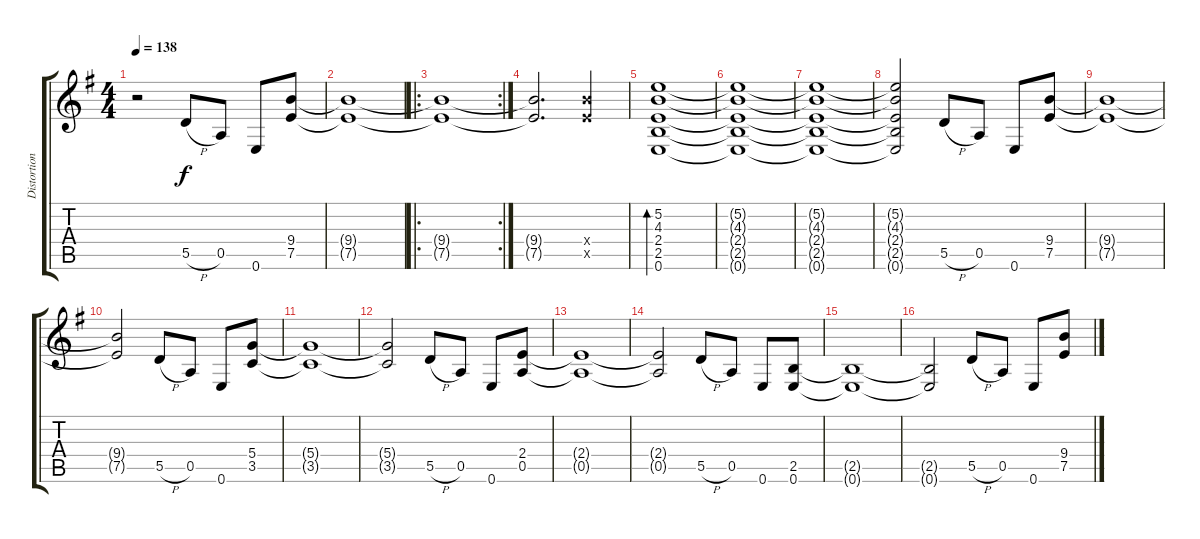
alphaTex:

\track ("Distortion Guitar" "Distortion") {instrument overdrivenguitar}
\staff {score tabs}
\tuning (E4 B3 G3 D3 A2 E2) {hide}
\ts (4 4)
\tempo 138
\clef g2
\ks g
r.2{dy f instrument overdrivenguitar} 5.5{h}.8 0.5.8 0.6.8 (9.4 7.5).8 |
(9.4{t} 7.5{t}).1 |
\ro
\rc 2
(9.4{t} 7.5{t}).1 |
(9.4{t} 7.5{t}).2{d} (9.4{x} 7.5{x}).4 |
(5.2 4.3 2.4 2.5 0.6).1{bd 30} |
(5.2{t} 4.3{t} 2.4{t} 2.5{t} 0.6{t}).1 |
(5.2{t} 4.3{t} 2.4{t} 2.5{t} 0.6{t}).1 |
(5.2{t} 4.3{t} 2.4{t} 2.5{t} 0.6{t}).2 5.5{h}.8 0.5.8 0.6.8 (9.4 7.5).8 |
(9.4{t} 7.5{t}).1 |
(9.4{t} 7.5{t}).2 5.5{h}.8 0.5.8 0.6.8 (5.4 3.5).8 |
(5.4{t} 3.5{t}).1 |
(5.4{t} 3.5{t}).2 5.5{h}.8 0.5.8 0.6.8 (2.4 0.5).8 |
(2.4{t} 0.5{t}).1 |
(2.4{t} 0.5{t}).2 5.5{h}.8 0.5.8 0.6.8 (2.5 0.6).8 |
(2.5{t} 0.6{t}).1 |
(2.5{t} 0.6{t}).2 5.5{h}.8 0.5.8 0.6.8 (9.4 7.5).8
